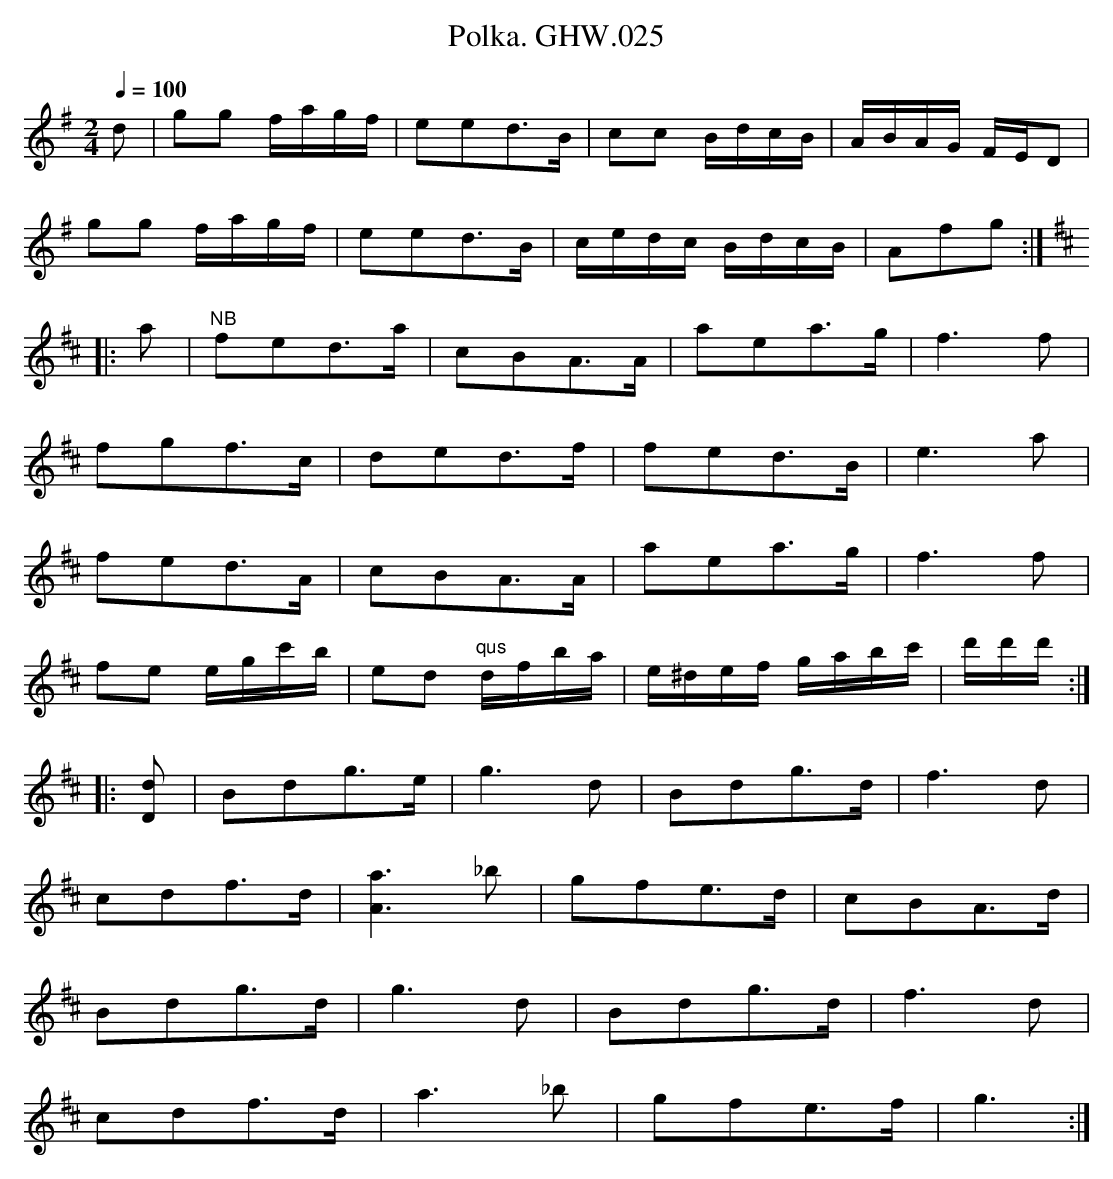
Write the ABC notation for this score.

X:1
T:Polka. GHW.025
M:2/4
L:1/8
Q:1/4=100
K:G
d|gg f/a/g/f/|eed>B|cc B/d/c/B/|A/B/A/G/ F/E/D|
gg f/a/g/2f/|eed>B|c/e/d/c/ B/d/c/B/|Afg:|
K:D
|:a|"NB"fed3/a/|cBA3/A/|aea>g|f3 f|
fgf>c|ded>f|fed>B|e3 a|
fed3/A/|cBA>A|aea>g|f3 f|
fe e/g/c'/b/|ed "qus"d/f/b/a/|e/^d/e/f/ g/a/b/c'/|d'/d'/d'/:|
|:[dD]|Bdg>e|g3 d|Bdg>d|f3 d|
cdf>d|[a3A3] _b|gfe>d|cBA3/d/|
Bdg>d|g3 d|Bdg>d|f3 d|
cdf>d|a3 _b|gfe>f|g3:|
